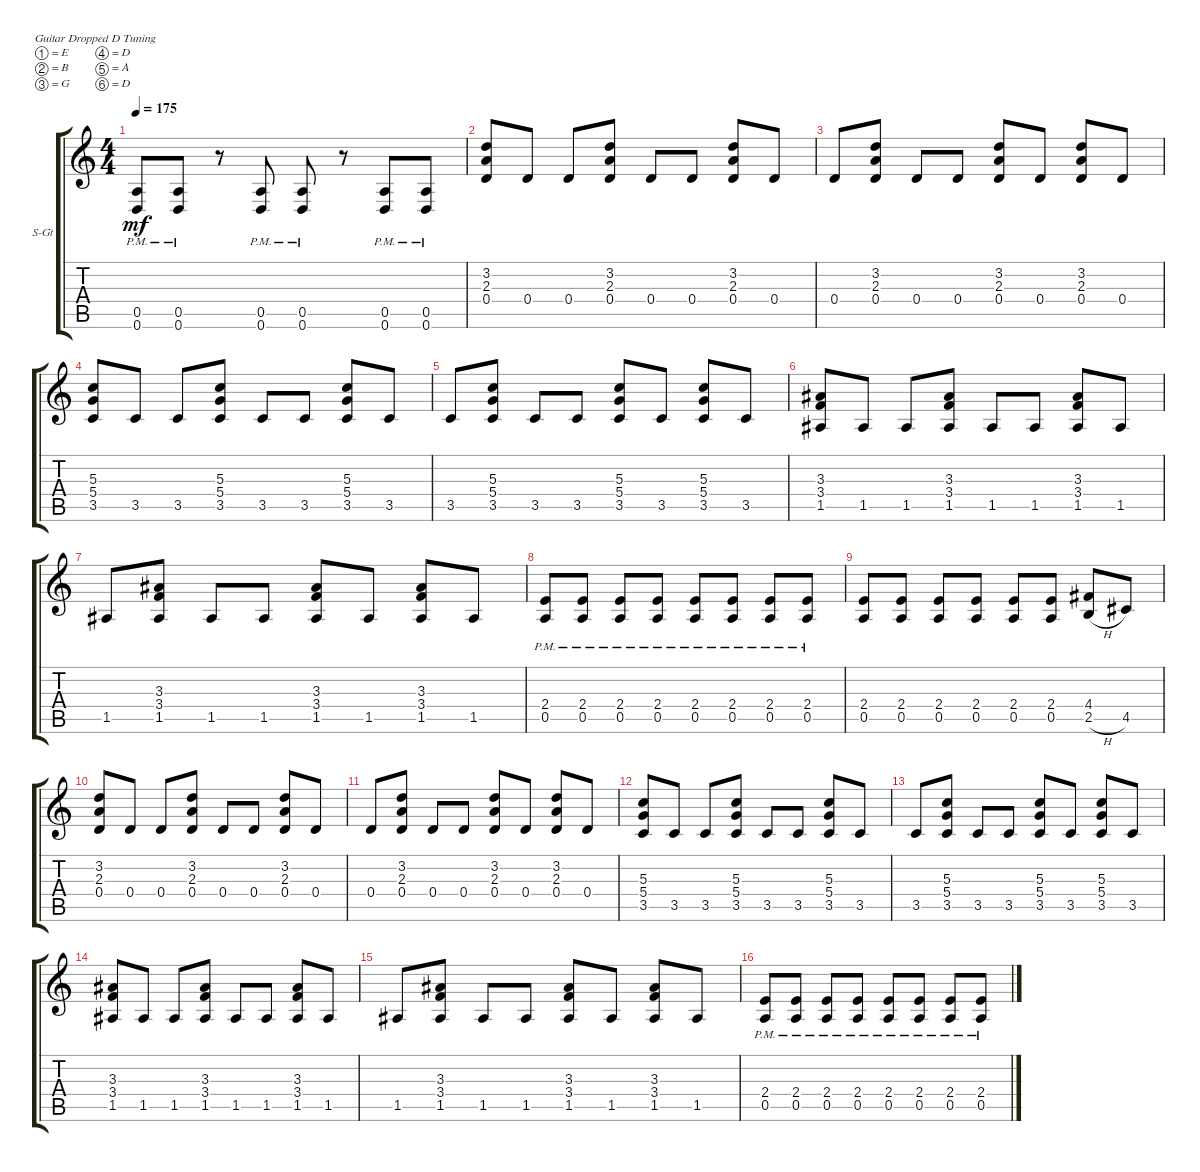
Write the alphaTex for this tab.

\defaultSystemsLayout 4
\bracketExtendMode groupsimilarinstruments
\firstSystemTrackNameOrientation horizontal
\otherSystemsTrackNameOrientation horizontal
\track ("Steel Guitar" "S-Gt") {instrument acousticguitarsteel}
\staff {score tabs}
\tuning (E4 B3 G3 D3 A2 D2)
\ts (4 4)
\tempo 175
\clef g2
\ks c
(0.6{pm} 0.5{pm}).8{dy mf} (0.6{pm} 0.5{pm}).8 r.8 (0.6{pm} 0.5{pm}).8 (0.6{pm} 0.5{pm}).8 r.8 (0.6{pm} 0.5{pm}).8 (0.6{pm} 0.5{pm}).8 |
\scale
0.333333 (0.4 2.3 3.2).8 0.4.8 0.4.8 (0.4 2.3 3.2).8 0.4.8 0.4.8 (0.4 2.3 3.2).8 0.4.8 |
\scale
0.333333 0.4.8 (0.4 2.3 3.2).8 0.4.8 0.4.8 (0.4 2.3 3.2).8 0.4.8 (0.4 2.3 3.2).8 0.4.8 |
(3.5 5.4 5.3).8 3.5.8 3.5.8 (3.5 5.4 5.3).8 3.5.8 3.5.8 (3.5 5.4 5.3).8 3.5.8 |
3.5.8 (3.5 5.4 5.3).8 3.5.8 3.5.8 (3.5 5.4 5.3).8 3.5.8 (3.5 5.4 5.3).8 3.5.8 |
(1.5 3.4 3.3).8 1.5.8 1.5.8 (1.5 3.4 3.3).8 1.5.8 1.5.8 (1.5 3.4 3.3).8 1.5.8 |
1.5.8 (1.5 3.4 3.3).8 1.5.8 1.5.8 (1.5 3.4 3.3).8 1.5.8 (1.5 3.4 3.3).8 1.5.8 |
(0.5{pm} 2.4{pm}).8 (0.5{pm} 2.4{pm}).8 (0.5{pm} 2.4{pm}).8 (0.5{pm} 2.4{pm}).8 (0.5{pm} 2.4{pm}).8 (0.5{pm} 2.4{pm}).8 (0.5{pm} 2.4{pm}).8 (0.5{pm} 2.4{pm}).8 |
(0.5 2.4).8 (0.5 2.4).8 (0.5 2.4).8 (0.5 2.4).8 (0.5 2.4).8 (0.5 2.4).8 (2.5{h} 4.4).8 4.5.8 |
(0.4 2.3 3.2).8 0.4.8 0.4.8 (0.4 2.3 3.2).8 0.4.8 0.4.8 (0.4 2.3 3.2).8 0.4.8 |
0.4.8 (0.4 2.3 3.2).8 0.4.8 0.4.8 (0.4 2.3 3.2).8 0.4.8 (0.4 2.3 3.2).8 0.4.8 |
(3.5 5.4 5.3).8 3.5.8 3.5.8 (3.5 5.4 5.3).8 3.5.8 3.5.8 (3.5 5.4 5.3).8 3.5.8 |
3.5.8 (3.5 5.4 5.3).8 3.5.8 3.5.8 (3.5 5.4 5.3).8 3.5.8 (3.5 5.4 5.3).8 3.5.8 |
(1.5 3.4 3.3).8 1.5.8 1.5.8 (1.5 3.4 3.3).8 1.5.8 1.5.8 (1.5 3.4 3.3).8 1.5.8 |
1.5.8 (1.5 3.4 3.3).8 1.5.8 1.5.8 (1.5 3.4 3.3).8 1.5.8 (1.5 3.4 3.3).8 1.5.8 |
(0.5{pm} 2.4{pm}).8 (0.5{pm} 2.4{pm}).8 (0.5{pm} 2.4{pm}).8 (0.5{pm} 2.4{pm}).8 (0.5{pm} 2.4{pm}).8 (0.5{pm} 2.4{pm}).8 (0.5{pm} 2.4{pm}).8 (0.5{pm} 2.4{pm}).8
